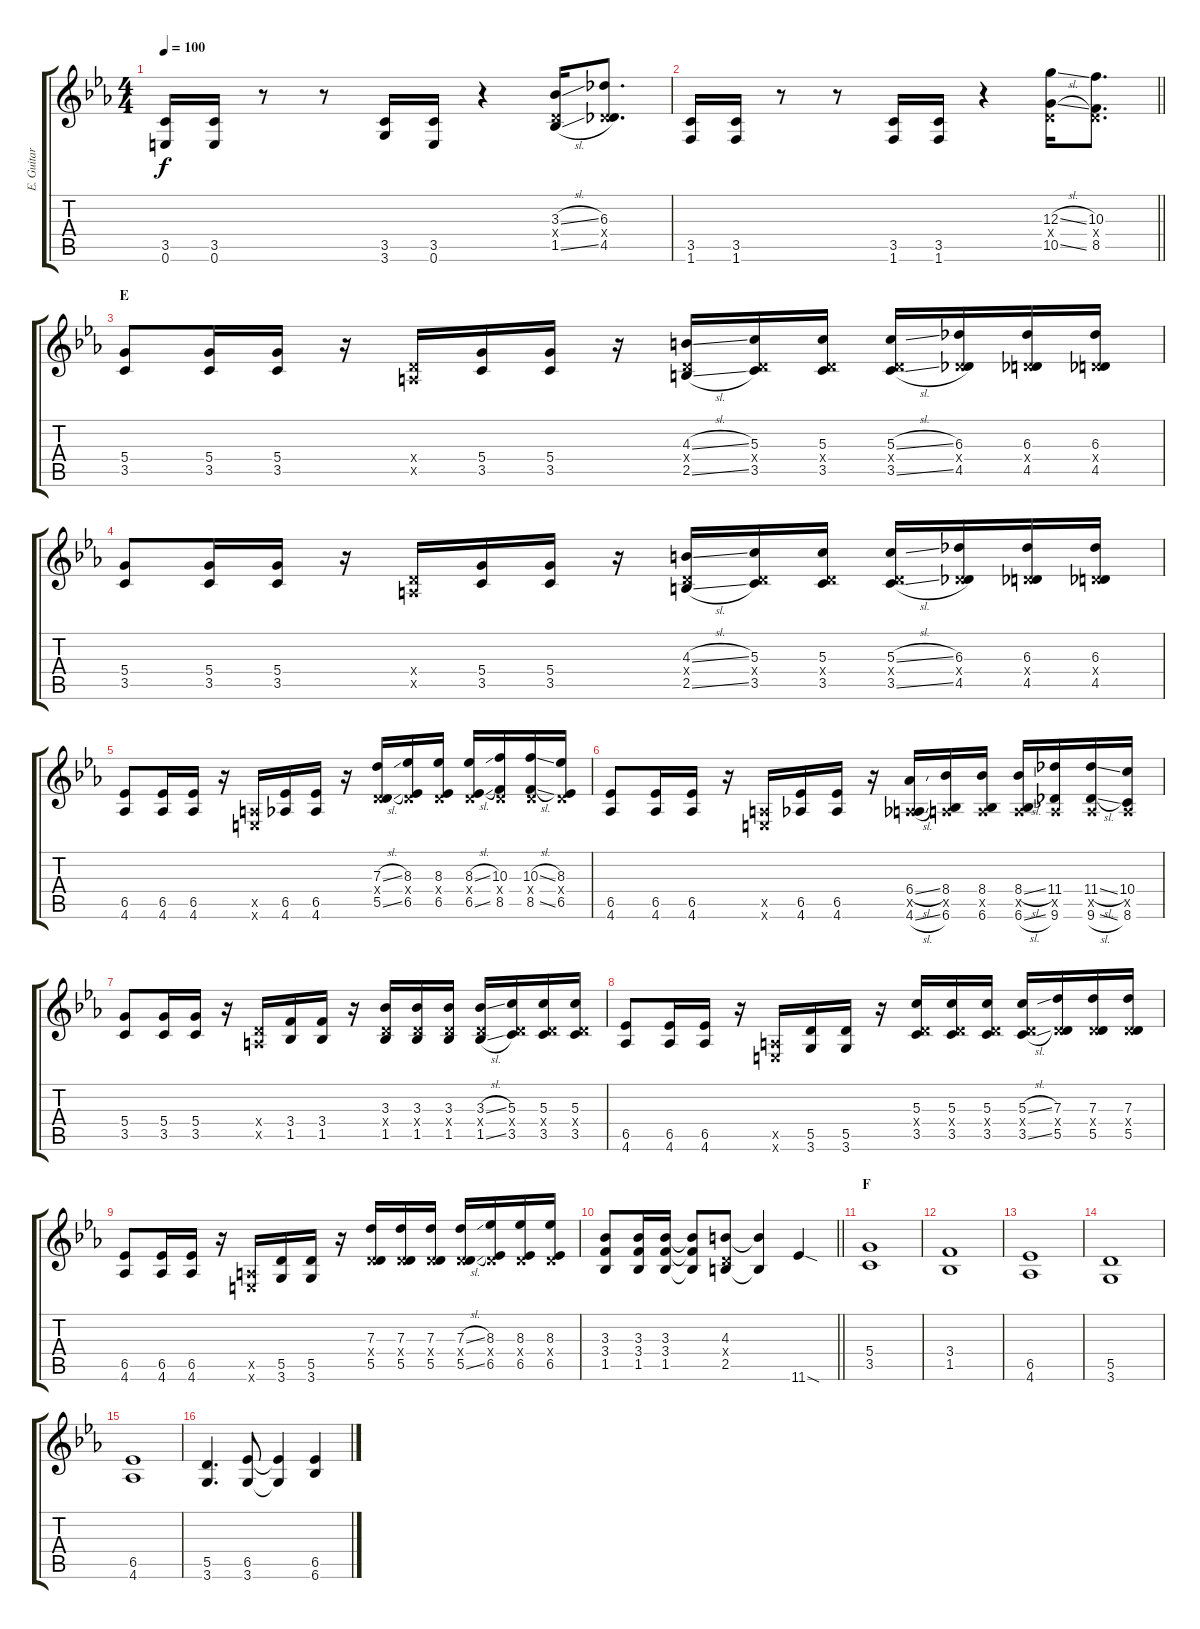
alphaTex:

\track ("E. Guitar I" "E. Guitar ") {instrument overdrivenguitar}
\staff {score tabs}
\tuning (E4 B3 G3 D3 A2 E2) {hide}
\ts (4 4)
\tempo 100
\clef g2
\ks eb
(3.5 0.6).16{dy f} (3.5 0.6).16 r.8 r.8 (3.5 3.6).16 (3.5 0.6).16 r.4 (3.3{sl} 0.4{x} 1.5{sl}).16 (6.3 0.4{x} 4.5).8{d} |
\barLineRight lightlight
(3.5 1.6).16 (3.5 1.6).16 r.8 r.8 (3.5 1.6).16 (3.5 1.6).16 r.4 (12.3{sl} 0.4{x} 10.5{sl}).16 (10.3 0.4{x} 8.5).8{d} |
\section ("" "E")
(5.4 3.5).8 (5.4 3.5).16 (5.4 3.5).16 r.16 (0.4{x} 0.5{x}).16 (5.4 3.5).16 (5.4 3.5).16 r.16 (4.3{sl} 0.4{x} 2.5{sl}).16 (5.3 0.4{x} 3.5).16 (5.3 0.4{x} 3.5).16 (5.3{sl} 0.4{x} 3.5{sl}).16 (6.3 0.4{x} 4.5).16 (6.3 0.4{x} 4.5).16 (6.3 0.4{x} 4.5).16 |
(5.4 3.5).8 (5.4 3.5).16 (5.4 3.5).16 r.16 (0.4{x} 0.5{x}).16 (5.4 3.5).16 (5.4 3.5).16 r.16 (4.3{sl} 0.4{x} 2.5{sl}).16 (5.3 0.4{x} 3.5).16 (5.3 0.4{x} 3.5).16 (5.3{sl} 0.4{x} 3.5{sl}).16 (6.3 0.4{x} 4.5).16 (6.3 0.4{x} 4.5).16 (6.3 0.4{x} 4.5).16 |
(6.5 4.6).8 (6.5 4.6).16 (6.5 4.6).16 r.16 (0.5{x} 0.6{x}).16 (6.5 4.6).16 (6.5 4.6).16 r.16 (7.3{sl} 0.4{x} 5.5{sl}).16 (8.3 0.4{x} 6.5).16 (8.3 0.4{x} 6.5).16 (8.3{sl} 0.4{x} 6.5{sl}).16 (10.3 0.4{x} 8.5).16 (10.3{sl} 0.4{x} 8.5{sl}).16 (8.3 0.4{x} 6.5).16 |
(6.5 4.6).8 (6.5 4.6).16 (6.5 4.6).16 r.16 (0.5{x} 0.6{x}).16 (6.5 4.6).16 (6.5 4.6).16 r.16 (6.4{sl} 0.5{x} 4.6{sl}).16 (8.4 0.5{x} 6.6).16 (8.4 0.5{x} 6.6).16 (8.4{sl} 0.5{x} 6.6{sl}).16 (11.4 0.5{x} 9.6).16 (11.4{sl} 0.5{x} 9.6{sl}).16 (10.4 0.5{x} 8.6).16 |
(5.4 3.5).8 (5.4 3.5).16 (5.4 3.5).16 r.16 (0.4{x} 0.5{x}).16 (3.4 1.5).16 (3.4 1.5).16 r.16 (3.3 0.4{x} 1.5).16 (3.3 0.4{x} 1.5).16 (3.3 0.4{x} 1.5).16 (3.3{sl} 0.4{x} 1.5{sl}).16 (5.3 0.4{x} 3.5).16 (5.3 0.4{x} 3.5).16 (5.3 0.4{x} 3.5).16 |
(6.5 4.6).8 (6.5 4.6).16 (6.5 4.6).16 r.16 (0.5{x} 0.6{x}).16 (5.5 3.6).16 (5.5 3.6).16 r.16 (5.3 0.4{x} 3.5).16 (5.3 0.4{x} 3.5).16 (5.3 0.4{x} 3.5).16 (5.3{sl} 0.4{x} 3.5{sl}).16 (7.3 0.4{x} 5.5).16 (7.3 0.4{x} 5.5).16 (7.3 0.4{x} 5.5).16 |
(6.5 4.6).8 (6.5 4.6).16 (6.5 4.6).16 r.16 (0.5{x} 0.6{x}).16 (5.5 3.6).16 (5.5 3.6).16 r.16 (7.3 0.4{x} 5.5).16 (7.3 0.4{x} 5.5).16 (7.3 0.4{x} 5.5).16 (7.3{sl} 0.4{x} 5.5{sl}).16 (8.3 0.4{x} 6.5).16 (8.3 0.4{x} 6.5).16 (8.3 0.4{x} 6.5).16 |
\barLineRight lightlight
(3.3 3.4 1.5).8 (3.3 3.4 1.5).16 (3.3 3.4 1.5).16 (3.3{t} 3.4{t} 1.5{t}).8 (4.3 0.4{x} 2.5).8 (4.3{t} 2.5{t}).4 11.6{sod}.4 |
\section ("" "F")
(5.4 3.5).1 |
(3.4 1.5).1 |
(6.5 4.6).1 |
(5.5 3.6).1 |
(6.5 4.6).1 |
(5.5 3.6).4{d} (6.5 3.6).8 (6.5{t} 3.6{t}).4 (6.5 6.6).4
